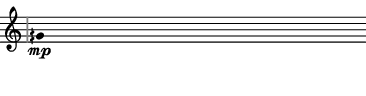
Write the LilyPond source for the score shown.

\version "2.24.3"
        \language "english"
#(set-global-staff-size 12)
\paper {
  #(set-paper-size '(cons (* 61.97965866666667 mm) (* 25 mm)))
  indent = 0\mm
  left-margin = 0\mm
  right-margin = 0\mm
  top-margin = 0\mm
  bottom-margin = 0\mm
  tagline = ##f
  print-page-number = ##f
}

\layout {
  line-width = 61.97965866666667\mm
  ragged-right = ##f
  \context {
    \Score
    \remove "Bar_number_engraver"
    \remove "Time_signature_engraver"
    \remove "Metronome_mark_engraver"
    \override SpacingSpanner.spacing-increment = #4
    \override SpacingSpanner.uniform-stretching = ##t
  }
  \context {
    \Staff
    \remove "Time_signature_engraver"
    \override Flag.stencil = #modern-straight-flag
    \override Stem.transparent = ##t
    \accidentalStyle "dodecaphonic"
    \remove "Bar_engraver"
  }
}

\score {
  \new StaffGroup <<
    \override Score.SystemStartBar.collapse-height = 2
    \override Score.SystemStartBar.X-offset = 4.2679150476251895
    \override Score.SystemStartBar.color = #(rgb-color 0.51 0.51 0.51)
    \new Staff {
      
      \clef "treble"
      
      gqs'4*458/100_\mp
    }
  >>
}